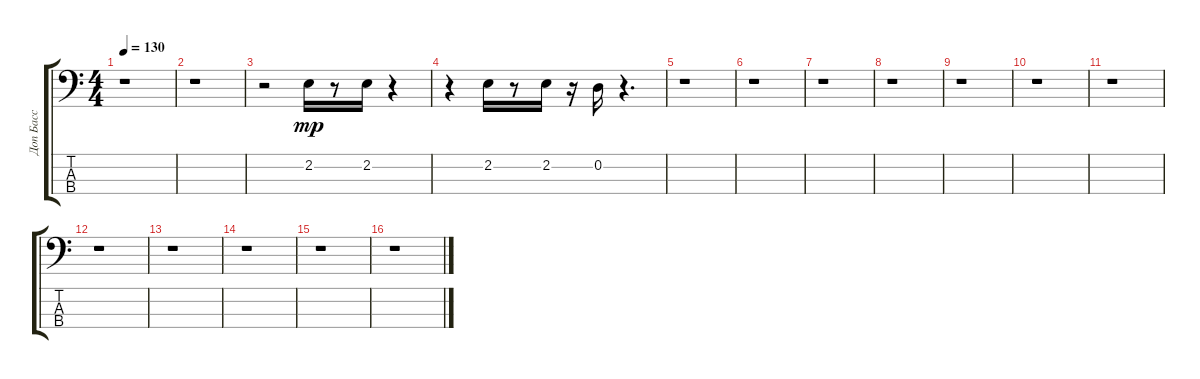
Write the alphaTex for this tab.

\track ("Доп Басс " "Доп Басс ") {instrument acousticguitarsteel}
\staff {score tabs}
\tuning (G2 D2 A1 E1) {hide}
\ts (4 4)
\tempo 130
\clef f4
\ks c
r.1{dy mp} |
r.1 |
r.2 2.2.16 r.8 2.2.16 r.4 |
r.4 2.2.16 r.8 2.2.16 r.16 0.2.16 r.4{d} |
r.1 |
r.1 |
r.1 |
r.1 |
r.1 |
r.1 |
r.1 |
r.1 |
r.1 |
r.1 |
r.1 |
r.1
